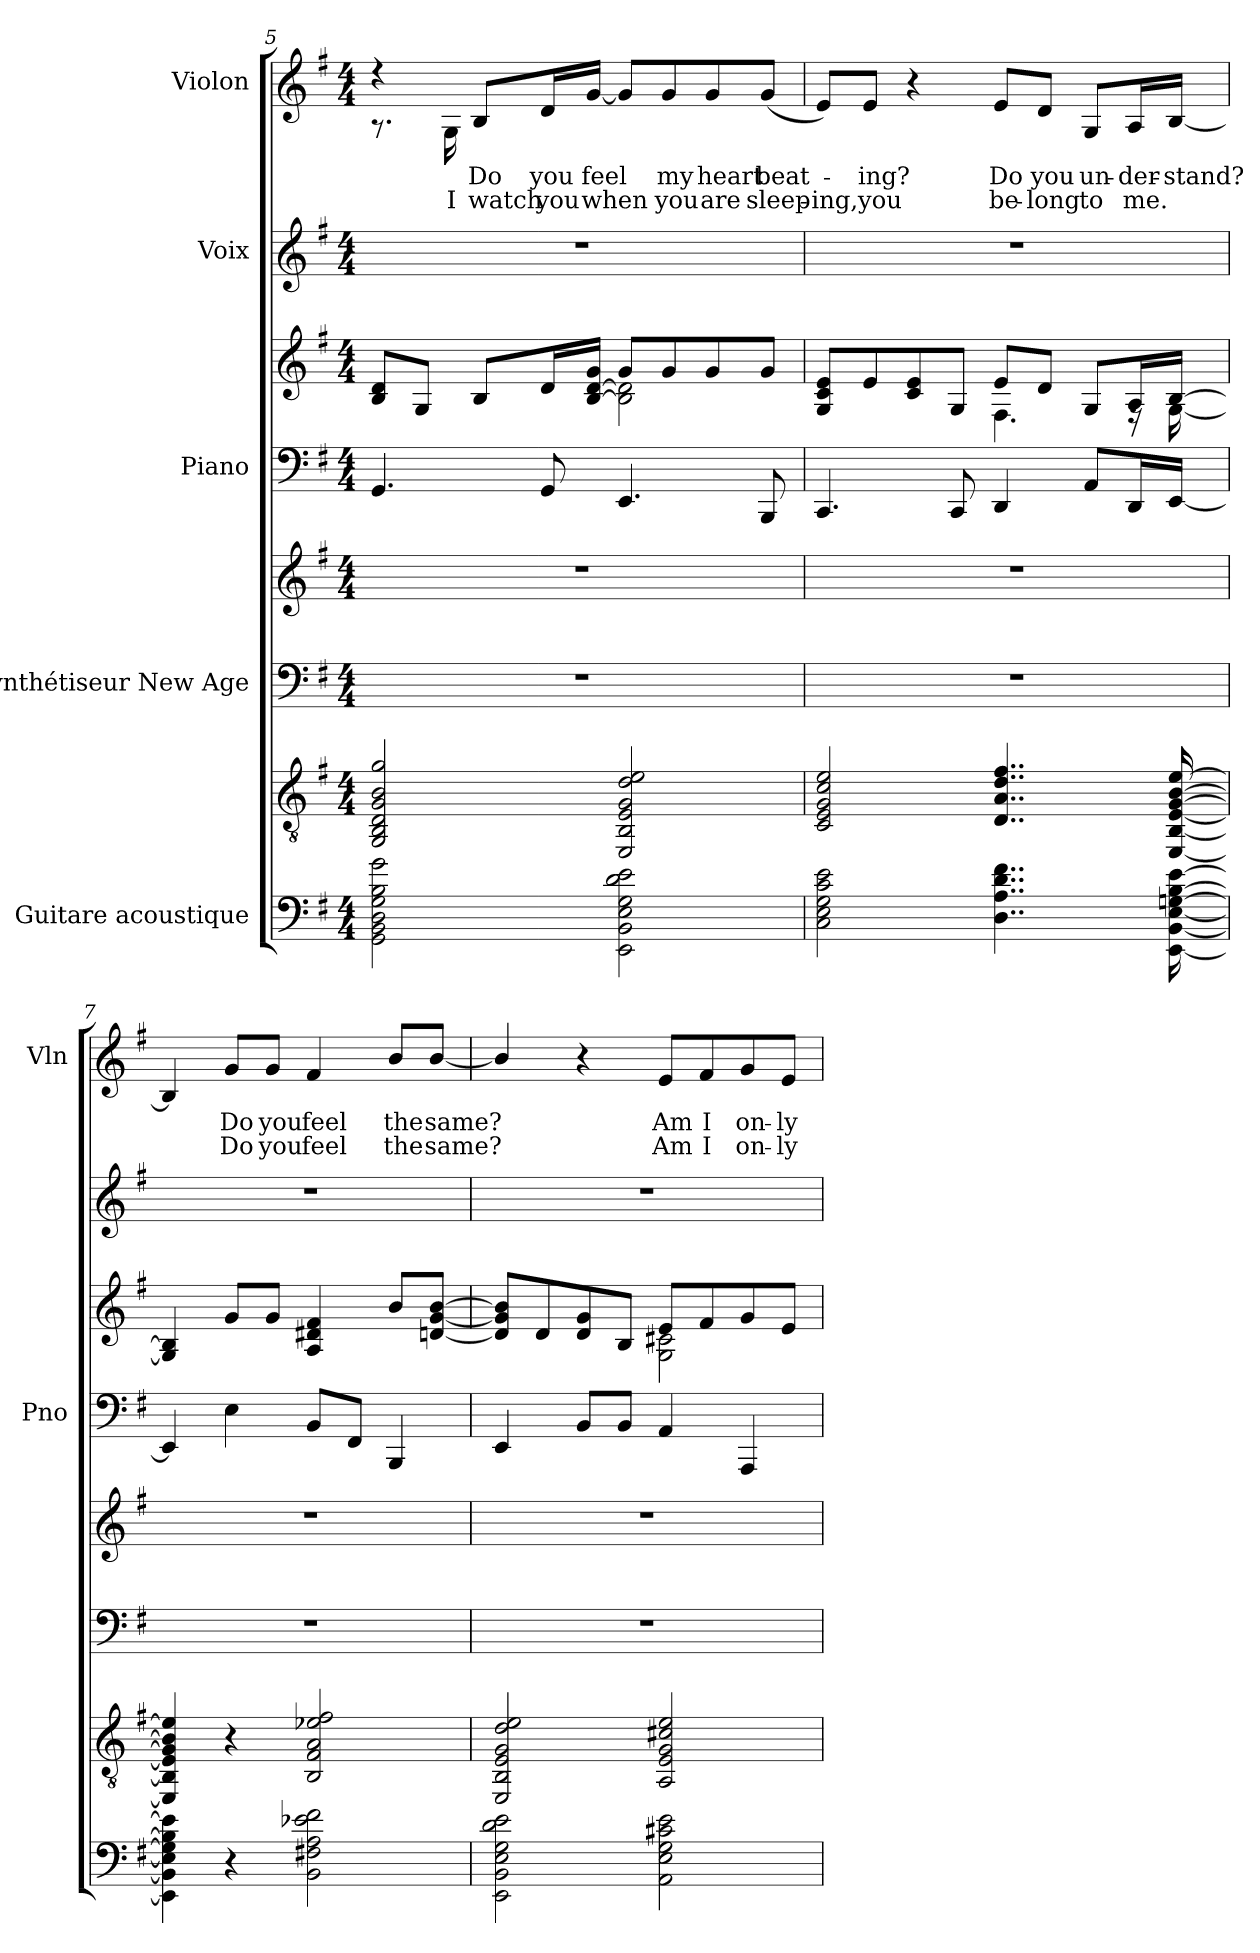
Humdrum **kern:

**kern	**kern	**kern	**kern	**kern	**kern	**kern	**kern	**text	**text
*part5	*part5	*part4	*part4	*part3	*part3	*part2	*part1	*part1	*part1
*staff8	*staff7	*staff6	*staff5	*staff4	*staff3	*staff2	*staff1	*staff1	*staff1
*I"Guitare acoustique	*	*I"Synthétiseur New Age	*	*I"Piano	*	*I"Voix	*I"Violon	*	*
*	*	*	*	*I'Pno	*	*	*I'Vln	*	*
!!LO:PB:g=z
*	*clefGv2	*clefF4	*clefG2	*clefF4	*clefG2	*clefG2	*clefG2	*	*
*k[f#]	*k[f#]	*k[f#]	*k[f#]	*k[f#]	*k[f#]	*k[f#]	*k[f#]	*	*
*M4/4	*M4/4	*M4/4	*M4/4	*M4/4	*M4/4	*M4/4	*M4/4	*	*
=5	=5	=5	=5	=5	=5	=5	=5	=5	=5
*	*	*	*	*	*^	*	*^	*	*
2GG 2BB 2D 2G 2B 2g	2GG/ 2BB/ 2D/ 2G/ 2B/ 2g/	1r	1r	4.GG/	8B/ 8d/L	2ryy	1r	4r	8.r	.	.
.	.	.	.	.	8G/J	.	.	.	.	.	.
!	!	!	!	!	!	!	!	!	!	!	!LO:LY:b
.	.	.	.	.	.	.	.	.	16G\	.	I
!	!	!	!	!	!	!	!	!	!	!LO:LY:b	!LO:LY:b
.	.	.	.	.	8B/L	.	.	8B/L	2.ryy	Do	watch
!	!	!	!	!	!	!	!	!	!	!LO:LY:b	!LO:LY:b
.	.	.	.	8GG/	16d/L	.	.	16d/L	.	you	you
!	!	!	!	!	!	!	!	!	!	!LO:LY:b	!LO:LY:b
.	.	.	.	.	[16B/ [16d/ 16g/JJ	.	.	[16g/JJ	.	feel	when
2EE 2BB 2E 2G 2d 2e	2EE/ 2BB/ 2E/ 2G/ 2d/ 2e/	.	.	4.EE/	2B\] 2d\]	8g/L	.	8g/L]	.	.	.
!	!	!	!	!	!	!	!	!	!	!LO:LY:b	!LO:LY:b
.	.	.	.	.	.	8g/	.	8g/	.	my	you
!	!	!	!	!	!	!	!	!	!	!LO:LY:b	!LO:LY:b
.	.	.	.	.	.	8g/	.	8g/	.	heart	are
!	!	!	!	!	!	!	!	!	!	!LO:LY:b	!LO:LY:b
.	.	.	.	8BBB/	.	8g/J	.	(>8g/J	.	beat-	sleep-
*	*	*	*	*	*	*	*	*v	*v	*	*
=6	=6	=6	=6	=6	=6	=6	=6	=6	=6	=6
!	!	!	!	!	!	!	!	!	!	!LO:LY:b
2C 2E 2G 2c 2e	2C/ 2E/ 2G/ 2c/ 2e/	1r	1r	4.CC/	8G/ 8c/ 8e/L	2ryy	1r	8e/L)	.	-ing,
!	!	!	!	!	!	!	!	!	!LO:LY:b	!LO:LY:b
.	.	.	.	.	8e/	.	.	8e/J	-ing?	you
.	.	.	.	.	8c/ 8e/	.	.	4r	.	.
.	.	.	.	8CC/	8G/J	.	.	.	.	.
!	!	!	!	!	!	!	!	!	!LO:LY:b	!LO:LY:b
4..D 4..A 4..d 4..f#	4..D/ 4..A/ 4..d/ 4..f#/	.	.	4DD/	8e/L	4.F#\	.	8e/L	Do	be-
!	!	!	!	!	!	!	!	!	!LO:LY:b	!LO:LY:b
.	.	.	.	.	8d/J	.	.	8d/J	you	-long
!	!	!	!	!	!	!	!	!	!LO:LY:b	!LO:LY:b
.	.	.	.	8AA/L	8G/L	.	.	8G/L	un-	to
!	!	!	!	!	!	!	!	!	!LO:LY:b	!LO:LY:b
.	.	.	.	16DD/L	16A/L	16rF	.	16A/L	-der-	me.
!	!	!	!	!	!	!	!	!	!LO:LY:b	!
[16EE [16BB [16E [16Gn [16B [16e	[16EE/ [16BB/ [16E/ [16G/ [16B/ [16e/	.	.	[16EE/JJ	[16B/JJ	[16G\	.	[16B/JJ	-stand?	.
*	*	*	*	*	*v	*v	*	*	*	*
!!LO:LB:g=z
=7	=7	=7	=7	=7	=7	=7	=7	=7	=7
4EE] 4BB] 4E] 4G] 4B] 4e]	4EE/] 4BB/] 4E/] 4G/] 4B/] 4e/]	1r	1r	4EE/]	4G/] 4B/]	1r	4B/]	.	.
!	!	!	!	!	!	!	!	!LO:LY:b	!LO:LY:b
4r	4r	.	.	4E\	8g/L	.	8g/L	Do	Do
!	!	!	!	!	!	!	!	!LO:LY:b	!LO:LY:b
.	.	.	.	.	8g/J	.	8g/J	you	you
!	!	!	!	!	!	!	!	!LO:LY:b	!LO:LY:b
2BB 2F#X 2A 2e- 2f#	2BB/ 2F#/ 2A/ 2e-X/ 2f#/	.	.	8BB/L	4A/ 4d#X/ 4f#/	.	4f#/	feel	feel
.	.	.	.	8FF#/J	.	.	.	.	.
!	!	!	!	!	!	!	!	!LO:LY:b	!LO:LY:b
.	.	.	.	4BBB/	8b/L	.	8b/L	the	the
!	!	!	!	!	!	!	!	!LO:LY:b	!LO:LY:b
.	.	.	.	.	[8dn/ [8g/ [8b/J	.	[8b/J	same?	same?
=8	=8	=8	=8	=8	=8	=8	=8	=8	=8
*	*	*	*	*	*^	*	*	*	*
2EE 2BB 2E 2G 2d 2e	2EE/ 2BB/ 2E/ 2G/ 2d/ 2e/	1r	1r	4EE/	8d/] 8g/] 8b/]L	2ryy	1r	4b/]	.	.
.	.	.	.	.	8d/	.	.	.	.	.
.	.	.	.	8BB/L	8d/ 8g/	.	.	4r	.	.
.	.	.	.	8BB/J	8B/J	.	.	.	.	.
!	!	!	!	!	!	!	!	!	!LO:LY:b	!LO:LY:b
2AA 2E 2G 2c#X 2e	2AA/ 2E/ 2G/ 2c#X/ 2e/	.	.	4AA/	8e/L	2G\ 2c#X\	.	8e/L	Am	Am
!	!	!	!	!	!	!	!	!	!LO:LY:b	!LO:LY:b
.	.	.	.	.	8f#/	.	.	8f#/	I	I
!	!	!	!	!	!	!	!	!	!LO:LY:b	!LO:LY:b
.	.	.	.	4AAA/	8g/	.	.	8g/	on-	on-
!	!	!	!	!	!	!	!	!	!LO:LY:b	!LO:LY:b
.	.	.	.	.	8e/J	.	.	8e/J	-ly	-ly
*	*	*	*	*	*v	*v	*	*	*	*
=	=	=	=	=	=	=	=	=	=
*-	*-	*-	*-	*-	*-	*-	*-	*-	*-
